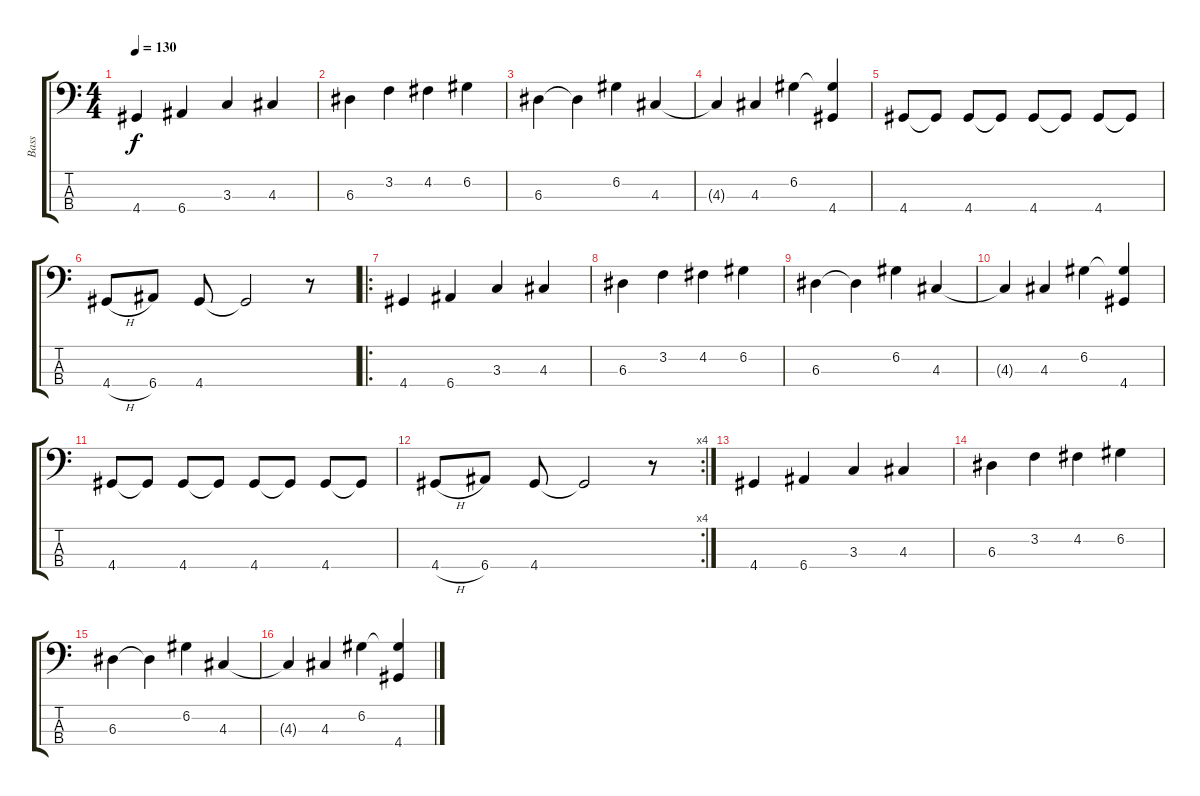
\track ("Bass" "Bass") {instrument electricbasspick}
\staff {score tabs}
\tuning (G2 D2 A1 E1) {hide}
\ts (4 4)
\tempo 130
\clef f4
\ks c
4.4.4{dy f instrument electricbasspick} 6.4.4 3.3.4 4.3.4 |
6.3.4 3.2.4 4.2.4 6.2.4 |
6.3.4 6.3{t}.4 6.2.4 4.3.4 |
4.3{t}.4 4.3.4 6.2.4 (6.2{t} 4.4).4 |
4.4.8 4.4{t}.8 4.4.8 4.4{t}.8 4.4.8 4.4{t}.8 4.4.8 4.4{t}.8 |
4.4{h}.8 6.4.8 4.4.8 4.4{t}.2 r.8 |
\ro
4.4.4 6.4.4 3.3.4 4.3.4 |
6.3.4 3.2.4 4.2.4 6.2.4 |
6.3.4 6.3{t}.4 6.2.4 4.3.4 |
4.3{t}.4 4.3.4 6.2.4 (6.2{t} 4.4).4 |
4.4.8 4.4{t}.8 4.4.8 4.4{t}.8 4.4.8 4.4{t}.8 4.4.8 4.4{t}.8 |
\rc 4
4.4{h}.8 6.4.8 4.4.8 4.4{t}.2 r.8 |
4.4.4 6.4.4 3.3.4 4.3.4 |
6.3.4 3.2.4 4.2.4 6.2.4 |
6.3.4 6.3{t}.4 6.2.4 4.3.4 |
4.3{t}.4 4.3.4 6.2.4 (6.2{t} 4.4).4
